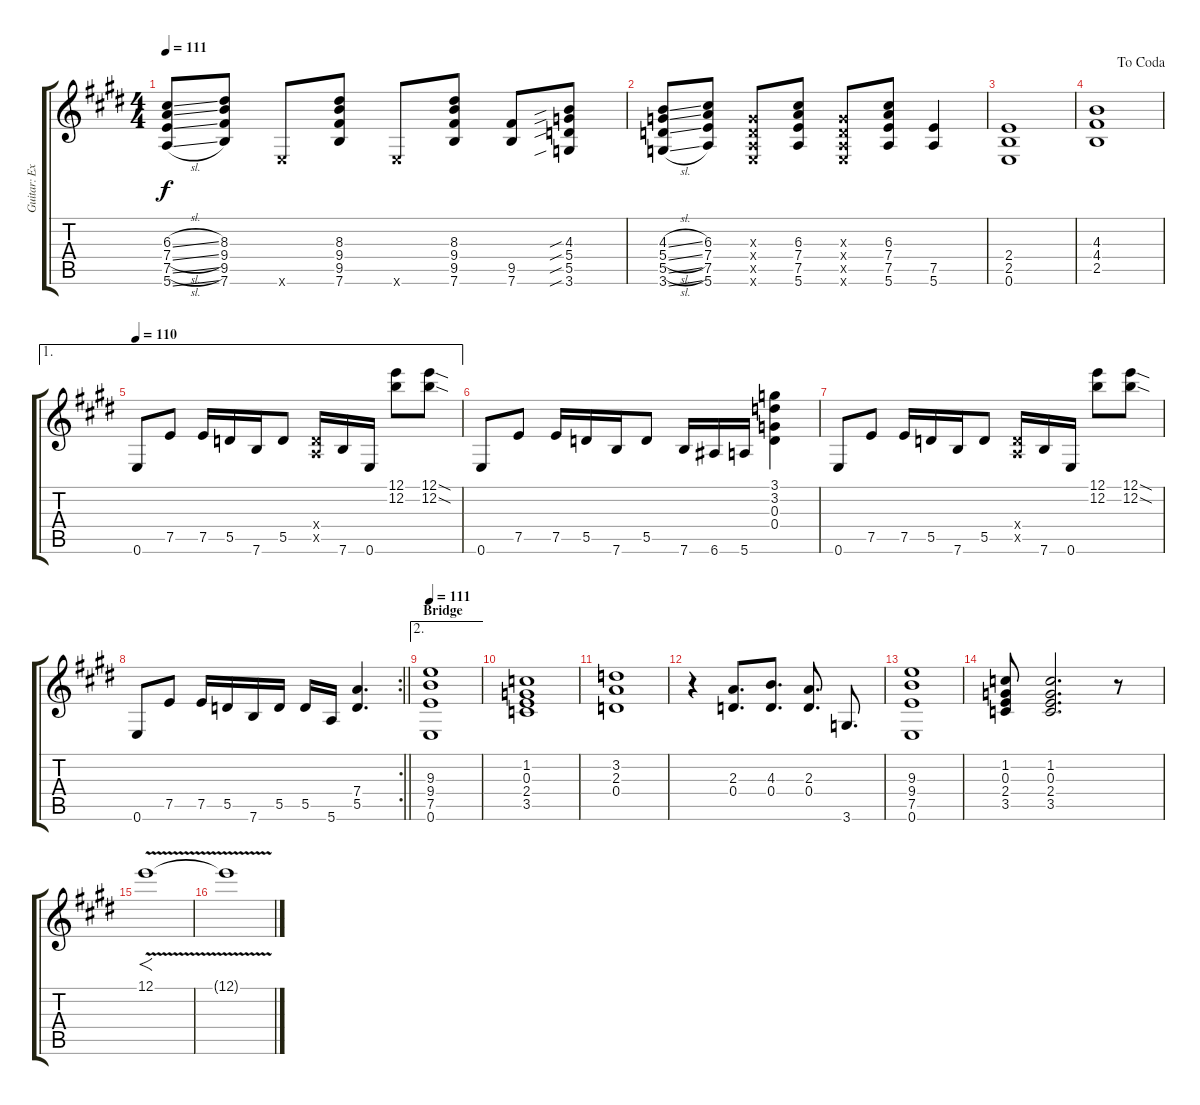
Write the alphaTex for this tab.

\track ("Guitar: Extra" "Guitar: Ex") {instrument distortionguitar}
\staff {score tabs}
\tuning (E4 B3 G3 D3 A2 E2) {hide}
\ts (4 4)
\tempo 111
\clef g2
\ks e
(6.3{sl} 7.4{sl} 7.5{sl} 5.6{sl}).8{dy f} (8.3 9.4 9.5 7.6).8 0.6{x}.8 (8.3 9.4 9.5 7.6).8 0.6{x}.8 (8.3 9.4 9.5 7.6).8 (9.5 7.6).8 (4.3{sib} 5.4{sib} 5.5{sib} 3.6{sib}).8 |
(4.3{sl} 5.4{sl} 5.5{sl} 3.6{sl}).8 (6.3 7.4 7.5 5.6).8 (0.3{x} 0.4{x} 0.5{x} 0.6{x}).8 (6.3 7.4 7.5 5.6).8 (0.3{x} 0.4{x} 0.5{x} 0.6{x}).8 (6.3 7.4 7.5 5.6).8 (7.5 5.6).4 |
(2.4 2.5 0.6).1 |
\jump dacoda
(4.3 4.4 2.5).1 |
\ae 1
\tempo 110
0.6.8 7.5.8 7.5.16 5.5.16 7.6.16 5.5.8 (0.4{x} 0.5{x}).16 7.6.16 0.6.16 (12.1 12.2).8 (12.1{sod} 12.2{sod}).8 |
0.6.8 7.5.8 7.5.16 5.5.16 7.6.16 5.5.8 7.6.16 6.6.16 5.6.16 (3.1 3.2 0.3 0.4).4 |
0.6.8 7.5.8 7.5.16 5.5.16 7.6.16 5.5.8 (0.4{x} 0.5{x}).16 7.6.16 0.6.16 (12.1 12.2).8 (12.1{sod} 12.2{sod}).8 |
\rc 2
\barLineRight lightlight
0.6.8 7.5.8 7.5.16 5.5.16 7.6.16 5.5.16 5.5.16 5.6.16 (7.4 5.5).4{d} |
\ae 2
\section ("" "Bridge")
\tempo 111
(9.3 9.4 7.5 0.6).1{volume 13 balance 10 instrument electricguitarclean} |
(1.2 0.3 2.4 3.5).1 |
(3.2 2.3 0.4).1 |
r.4 (2.3 0.4).8{d} (4.3 0.4).8{d} (2.3 0.4).8{d} 3.6.8{d} |
(9.3 9.4 7.5 0.6).1 |
(1.2 0.3 2.4 3.5).8 (1.2 0.3 2.4 3.5).2{d} r.8{volume 16 balance 8 instrument distortionguitar} |
12.1{v}.1{f} |
12.1{t}.1
